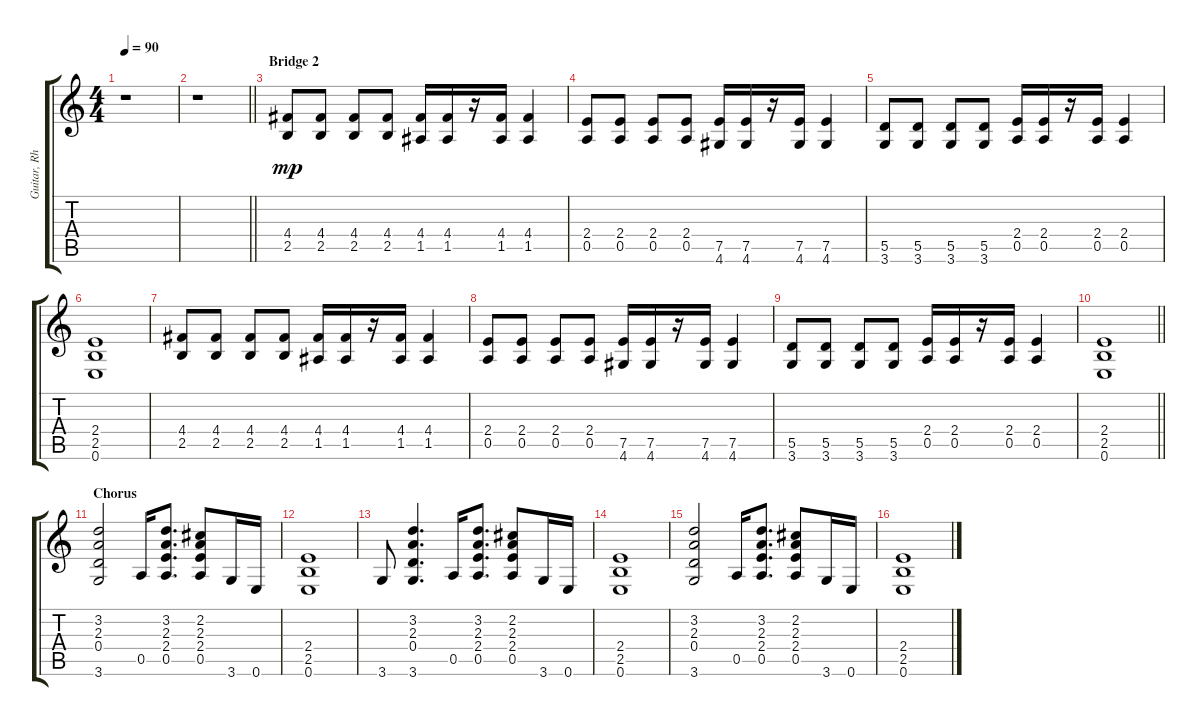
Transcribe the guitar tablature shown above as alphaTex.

\track ("Guitar, Rhythm Overdub" "Guitar, Rh") {instrument distortionguitar}
\staff {score tabs}
\tuning (E4 B3 G3 D3 A2 E2) {hide}
\ts (4 4)
\tempo 90
\clef g2
\ks c
r.1{dy mf} |
\barLineRight lightlight
r.1 |
\section ("" "Bridge 2")
(4.4 2.5).8{dy mp} (4.4 2.5).8 (4.4 2.5).8 (4.4 2.5).8 (4.4 1.5).16 (4.4 1.5).16 r.16 (4.4 1.5).16 (4.4 1.5).4 |
(2.4 0.5).8 (2.4 0.5).8 (2.4 0.5).8 (2.4 0.5).8 (7.5 4.6).16 (7.5 4.6).16 r.16 (7.5 4.6).16 (7.5 4.6).4 |
(5.5 3.6).8 (5.5 3.6).8 (5.5 3.6).8 (5.5 3.6).8 (2.4 0.5).16 (2.4 0.5).16 r.16 (2.4 0.5).16 (2.4 0.5).4 |
(2.4 2.5 0.6).1 |
(4.4 2.5).8 (4.4 2.5).8 (4.4 2.5).8 (4.4 2.5).8 (4.4 1.5).16 (4.4 1.5).16 r.16 (4.4 1.5).16 (4.4 1.5).4 |
(2.4 0.5).8 (2.4 0.5).8 (2.4 0.5).8 (2.4 0.5).8 (7.5 4.6).16 (7.5 4.6).16 r.16 (7.5 4.6).16 (7.5 4.6).4 |
(5.5 3.6).8 (5.5 3.6).8 (5.5 3.6).8 (5.5 3.6).8 (2.4 0.5).16 (2.4 0.5).16 r.16 (2.4 0.5).16 (2.4 0.5).4 |
\barLineRight lightlight
(2.4 2.5 0.6).1 |
\section ("" "Chorus")
(3.2 2.3 0.4 3.6).2 0.5.16 (3.2 2.3 2.4 0.5).8{d} (2.2 2.3 2.4 0.5).8 3.6.16 0.6.16 |
(2.4 2.5 0.6).1 |
3.6.8 (3.2 2.3 0.4 3.6).4{d} 0.5.16 (3.2 2.3 2.4 0.5).8{d} (2.2 2.3 2.4 0.5).8 3.6.16 0.6.16 |
(2.4 2.5 0.6).1 |
(3.2 2.3 0.4 3.6).2 0.5.16 (3.2 2.3 2.4 0.5).8{d} (2.2 2.3 2.4 0.5).8 3.6.16 0.6.16 |
(2.4 2.5 0.6).1
